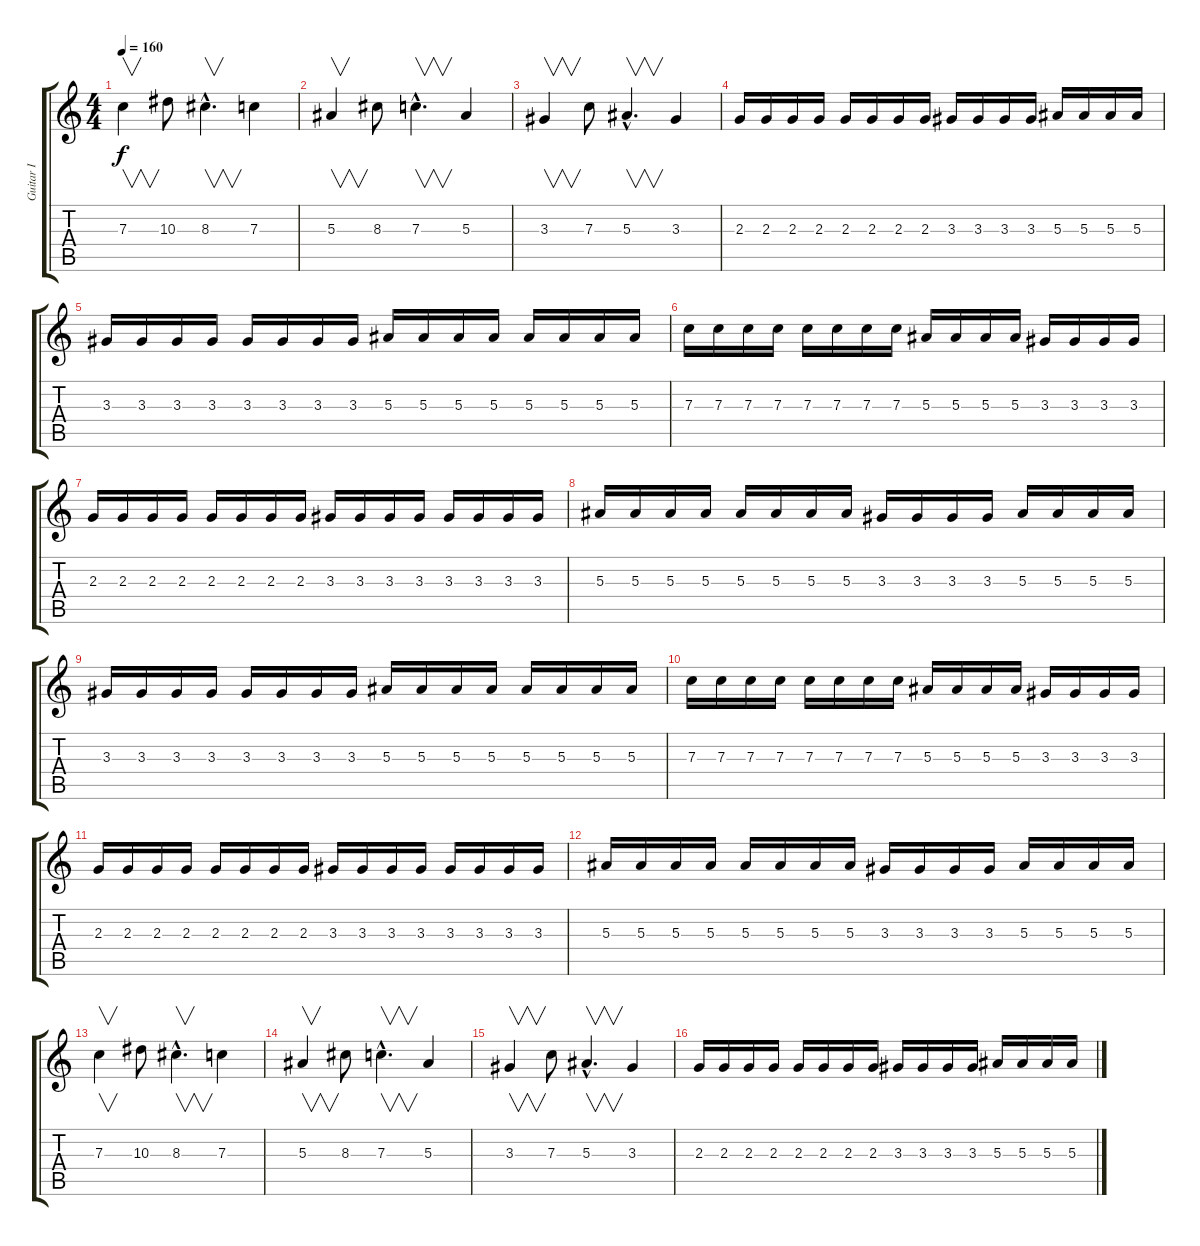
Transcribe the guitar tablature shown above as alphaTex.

\track ("Guitar I" "Guitar I") {instrument distortionguitar}
\staff {score tabs}
\tuning (D4 A3 F3 C3 G2 D2) {hide}
\ts (4 4)
\tempo 160
\clef g2
\ks c
7.3.4{v dy f} 10.3.8 8.3{hac}.4{v d} 7.3.4 |
5.3.4{v} 8.3.8 7.3{hac}.4{v d} 5.3.4 |
3.3.4{v} 7.3.8 5.3{hac}.4{v d} 3.3.4 |
2.3.16 2.3.16 2.3.16 2.3.16 2.3.16 2.3.16 2.3.16 2.3.16 3.3.16 3.3.16 3.3.16 3.3.16 5.3.16 5.3.16 5.3.16 5.3.16 |
3.3.16 3.3.16 3.3.16 3.3.16 3.3.16 3.3.16 3.3.16 3.3.16 5.3.16 5.3.16 5.3.16 5.3.16 5.3.16 5.3.16 5.3.16 5.3.16 |
7.3.16 7.3.16 7.3.16 7.3.16 7.3.16 7.3.16 7.3.16 7.3.16 5.3.16 5.3.16 5.3.16 5.3.16 3.3.16 3.3.16 3.3.16 3.3.16 |
2.3.16 2.3.16 2.3.16 2.3.16 2.3.16 2.3.16 2.3.16 2.3.16 3.3.16 3.3.16 3.3.16 3.3.16 3.3.16 3.3.16 3.3.16 3.3.16 |
5.3.16 5.3.16 5.3.16 5.3.16 5.3.16 5.3.16 5.3.16 5.3.16 3.3.16 3.3.16 3.3.16 3.3.16 5.3.16 5.3.16 5.3.16 5.3.16 |
3.3.16 3.3.16 3.3.16 3.3.16 3.3.16 3.3.16 3.3.16 3.3.16 5.3.16 5.3.16 5.3.16 5.3.16 5.3.16 5.3.16 5.3.16 5.3.16 |
7.3.16 7.3.16 7.3.16 7.3.16 7.3.16 7.3.16 7.3.16 7.3.16 5.3.16 5.3.16 5.3.16 5.3.16 3.3.16 3.3.16 3.3.16 3.3.16 |
2.3.16 2.3.16 2.3.16 2.3.16 2.3.16 2.3.16 2.3.16 2.3.16 3.3.16 3.3.16 3.3.16 3.3.16 3.3.16 3.3.16 3.3.16 3.3.16 |
5.3.16 5.3.16 5.3.16 5.3.16 5.3.16 5.3.16 5.3.16 5.3.16 3.3.16 3.3.16 3.3.16 3.3.16 5.3.16 5.3.16 5.3.16 5.3.16 |
7.3.4{v} 10.3.8 8.3{hac}.4{v d} 7.3.4 |
5.3.4{v} 8.3.8 7.3{hac}.4{v d} 5.3.4 |
3.3.4{v} 7.3.8 5.3{hac}.4{v d} 3.3.4 |
2.3.16 2.3.16 2.3.16 2.3.16 2.3.16 2.3.16 2.3.16 2.3.16 3.3.16 3.3.16 3.3.16 3.3.16 5.3.16 5.3.16 5.3.16 5.3.16
